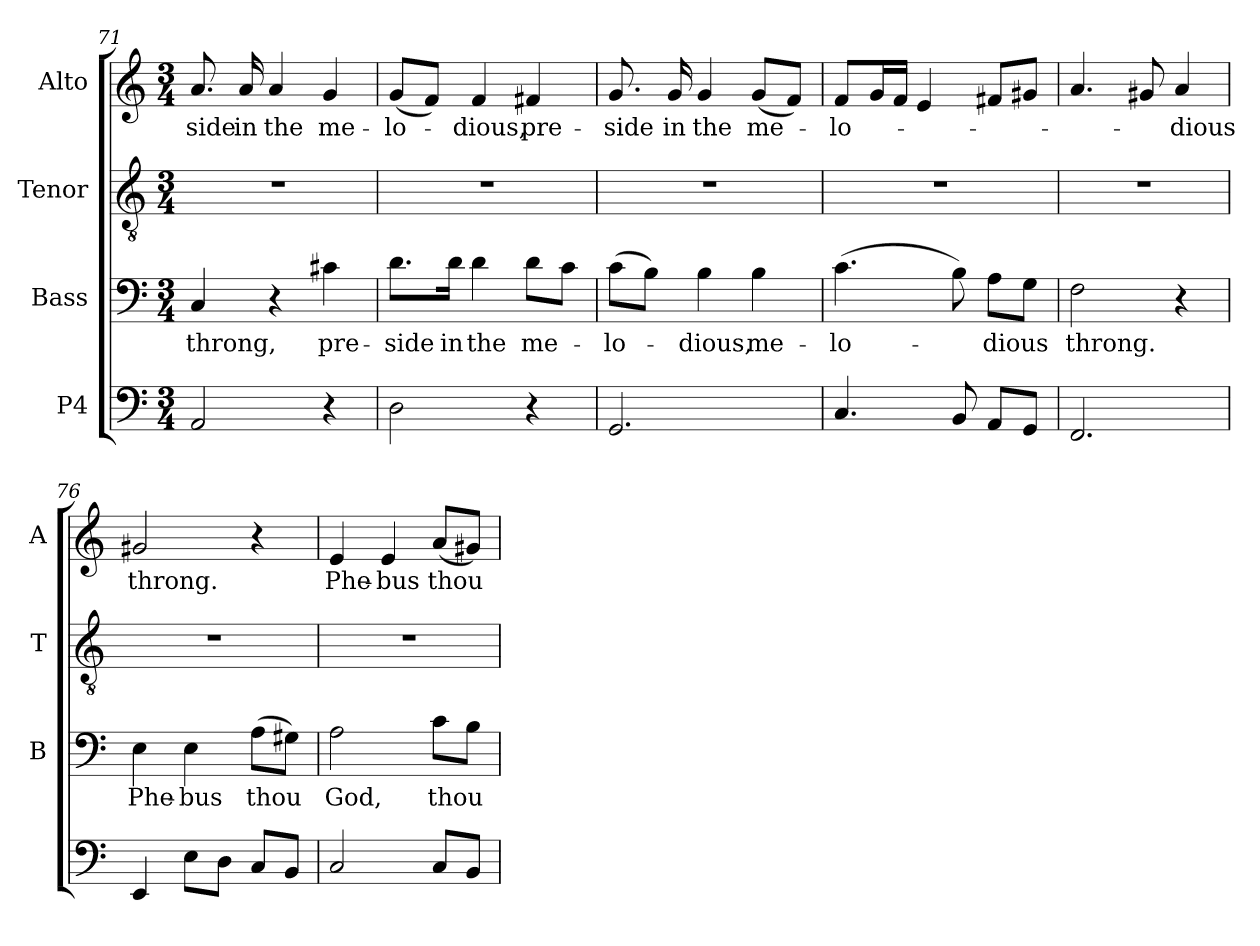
**kern	**kern	**text	**kern	**kern	**text
*part4	*part3	*part3	*part2	*part1	*part1
*staff4	*staff3	*staff3	*staff2	*staff1	*staff1
*I"P4	*I"Bass	*	*I"Tenor	*I"Alto	*
*	*I'B	*	*I'T	*I'A	*
*clefF4	*clefF4	*	*clefGv2	*clefG2	*
*k[]	*k[]	*	*k[]	*k[]	*
*a:	*a:	*	*a:	*a:	*
*M3/4	*M3/4	*	*M3/4	*M3/4	*
=71	=71	=71	=71	=71	=71
!	!	!LO:LY:b:color=#000000	!LO:N:vis=1	!	!
!	!	!	!	!	!LO:LY:b:color=#000000
2AAi/	4Ci/	throng,	2.r	8.ai/	-side
!	!	!	!	!	!LO:LY:b:color=#000000
.	.	.	.	16ai/	in
!	!	!	!	!	!LO:LY:b:color=#000000
.	4r	.	.	4ai/	the
!	!	!LO:LY:b:color=#000000	!	!	!
!	!	!	!	!	!LO:LY:b:color=#000000
4r	4c#Xi\	pre-	.	4gi/	me-
=72	=72	=72	=72	=72	=72
!	!	!LO:LY:b:color=#000000	!LO:N:vis=1	!	!
!	!	!	!	!	!LO:LY:b:color=#000000
2Di\	8.di\L	-side	2.r	(8gi/L	-lo-
.	.	.	.	8fi/J)	.
!	!	!LO:LY:b:color=#000000	!	!	!
.	16di\Jk	in	.	.	.
!	!	!LO:LY:b:color=#000000	!	!	!
!	!	!	!	!	!LO:LY:b:color=#000000
.	4di\	the	.	4fi/	-dious,
!	!	!LO:LY:b:color=#000000	!	!	!
!	!	!	!	!	!LO:LY:b:color=#000000
4r	8di\L	me-	.	4f#Xi/	pre-
.	8ci\J	.	.	.	.
=73	=73	=73	=73	=73	=73
!	!	!LO:LY:b:color=#000000	!LO:N:vis=1	!	!
!	!	!	!	!	!LO:LY:b:color=#000000
2.GGi/	(8ci\L	-lo-	2.r	8.gi/	-side
.	8Bi\J)	.	.	.	.
!	!	!	!	!	!LO:LY:b:color=#000000
.	.	.	.	16gi/	in
!	!	!LO:LY:b:color=#000000	!	!	!
!	!	!	!	!	!LO:LY:b:color=#000000
.	4Bi\	-dious,	.	4gi/	the
!	!	!LO:LY:b:color=#000000	!	!	!
!	!	!	!	!	!LO:LY:b:color=#000000
.	4Bi\	me-	.	(8gi/L	me-
.	.	.	.	8fi/J)	.
!!LO:PB:g=z
=74	=74	=74	=74	=74	=74
!	!	!LO:LY:b:color=#000000	!LO:N:vis=1	!	!
!	!	!	!	!	!LO:LY:b:color=#000000
4.Ci/	(4.ci\	-lo-	2.r	8fi/L	-lo-
.	.	.	.	16gi/L	.
.	.	.	.	16fi/JJ	.
.	.	.	.	4ei/	.
8BBi/	8Bi\)	.	.	.	.
!	!	!LO:LY:b:color=#000000	!	!	!
8AAi/L	8Ai\L	-dious	.	8f#Xi/L	.
8GGi/J	8Gi\J	.	.	8g#Xi/J	.
=75	=75	=75	=75	=75	=75
!	!	!LO:LY:b:color=#000000	!LO:N:vis=1	!	!
2.FFi/	2Fi\	throng.	2.r	4.ai/	.
.	.	.	.	8g#Xi/	.
!	!	!	!	!	!LO:LY:b:color=#000000
.	4r	.	.	4ai/	-dious
=76	=76	=76	=76	=76	=76
!	!	!LO:LY:b:color=#000000	!LO:N:vis=1	!	!
!	!	!	!	!	!LO:LY:b:color=#000000
4EEi/	4Ei\	Phe-	2.r	2g#Xi/	throng.
!	!	!LO:LY:b:color=#000000	!	!	!
8Ei\L	4Ei\	-bus	.	.	.
8Di\J	.	.	.	.	.
!	!	!LO:LY:b:color=#000000	!	!	!
8Ci/L	(8Ai\L	thou	.	4r	.
8BBi/J	8G#Xi\J)	.	.	.	.
=77	=77	=77	=77	=77	=77
!	!	!LO:LY:b:color=#000000	!LO:N:vis=1	!	!
!	!	!	!	!	!LO:LY:b:color=#000000
2Ci/	2Ai\	God,	2.r	4ei/	Phe-
!	!	!	!	!	!LO:LY:b:color=#000000
.	.	.	.	4ei/	-bus
!	!	!LO:LY:b:color=#000000	!	!	!
!	!	!	!	!	!LO:LY:b:color=#000000
8Ci/L	8ci\L	thou	.	(8ai/L	thou
8BBi/J	8Bi\J	.	.	8g#Xi/J)	.
=	=	=	=	=	=
*-	*-	*-	*-	*-	*-
